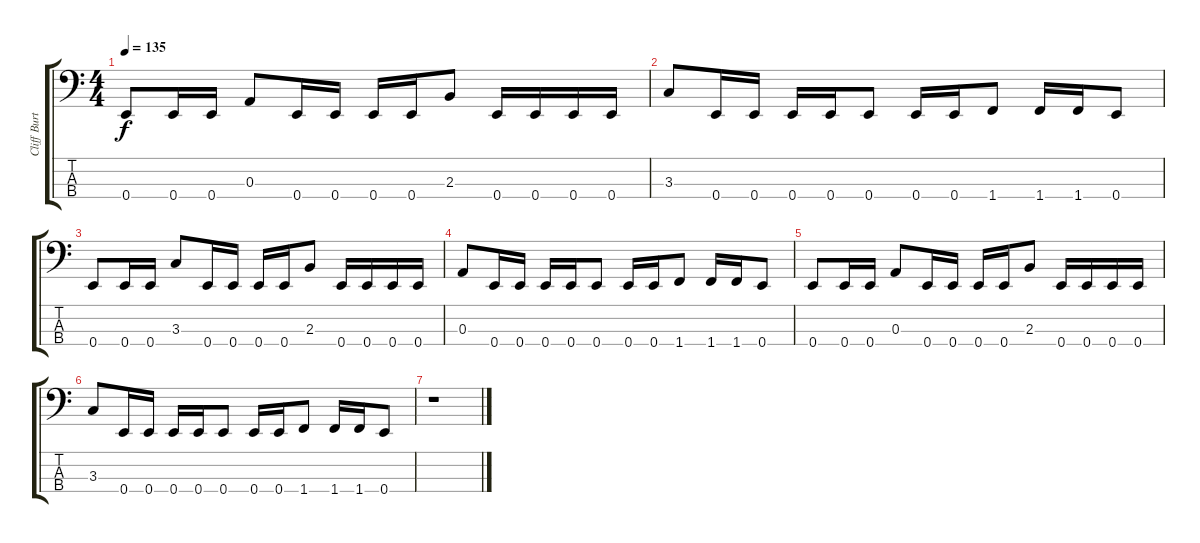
\track ("Cliff Burton" "Cliff Burt") {instrument electricbassfinger}
\staff {score tabs}
\tuning (G2 D2 A1 E1) {hide}
\ts (4 4)
\tempo 135
\clef f4
\ks c
0.4.8{dy f volume 6} 0.4.16 0.4.16 0.3.8 0.4.16 0.4.16 0.4.16 0.4.16 2.3.8 0.4.16 0.4.16 0.4.16 0.4.16 |
3.3.8 0.4.16 0.4.16 0.4.16 0.4.16 0.4.8 0.4.16 0.4.16 1.4.8 1.4.16 1.4.16 0.4.8 |
0.4.8{volume 5} 0.4.16 0.4.16 3.3.8 0.4.16 0.4.16 0.4.16 0.4.16 2.3.8 0.4.16 0.4.16 0.4.16 0.4.16 |
0.3.8 0.4.16 0.4.16 0.4.16 0.4.16 0.4.8 0.4.16 0.4.16 1.4.8 1.4.16 1.4.16 0.4.8 |
0.4.8{volume 2} 0.4.16 0.4.16 0.3.8 0.4.16 0.4.16 0.4.16 0.4.16 2.3.8 0.4.16 0.4.16 0.4.16 0.4.16 |
3.3.8 0.4.16 0.4.16 0.4.16 0.4.16 0.4.8 0.4.16 0.4.16 1.4.8 1.4.16 1.4.16 0.4.8 |
r.1
